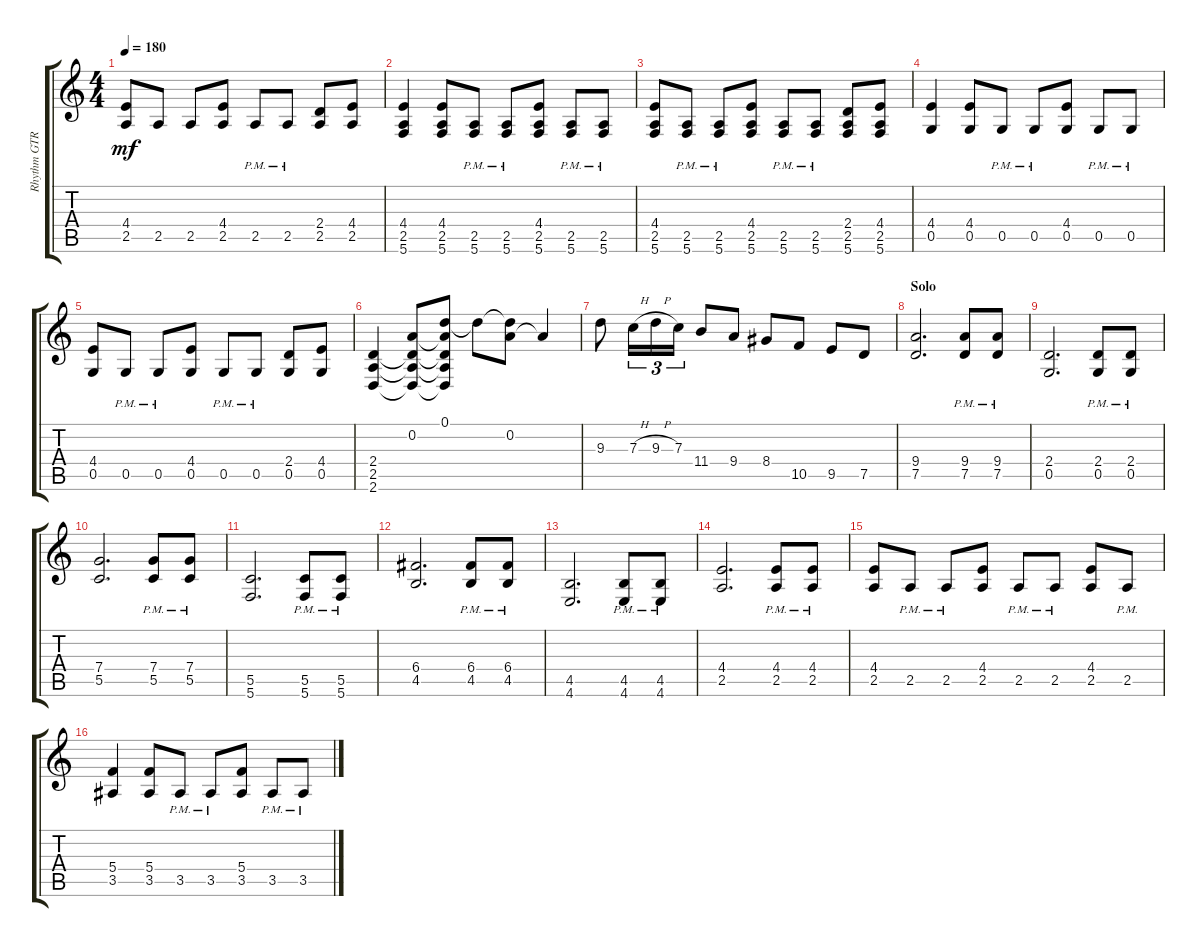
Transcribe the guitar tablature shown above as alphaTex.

\track ("Rhythm GTR 2" "Rhythm GTR") {instrument distortionguitar}
\staff {score tabs}
\tuning (D4 A3 F3 C3 G2 C2) {hide}
\ts (4 4)
\tempo 180
\clef g2
\ks aminor
(4.4 2.5).8{dy mf} 2.5.8 2.5.8 (4.4 2.5).8 2.5{pm}.8 2.5{pm}.8 (2.4 2.5).8 (4.4 2.5).8 |
(4.4 2.5 5.6).4 (4.4 2.5 5.6).8 (2.5{pm} 5.6{pm}).8 (2.5{pm} 5.6{pm}).8 (4.4 2.5 5.6).8 (2.5{pm} 5.6{pm}).8 (2.5{pm} 5.6{pm}).8 |
(4.4 2.5 5.6).8 (2.5{pm} 5.6{pm}).8 (2.5{pm} 5.6{pm}).8 (4.4 2.5 5.6).8 (2.5{pm} 5.6{pm}).8 (2.5{pm} 5.6{pm}).8 (2.4 2.5 5.6).8 (4.4 2.5 5.6).8 |
(4.4 0.5).4 (4.4 0.5).8 0.5{pm}.8 0.5{pm}.8 (4.4 0.5).8 0.5{pm}.8 0.5{pm}.8 |
(4.4 0.5).8 0.5{pm}.8 0.5{pm}.8 (4.4 0.5).8 0.5{pm}.8 0.5{pm}.8 (2.4 0.5).8 (4.4 0.5).8 |
(2.4 2.5 2.6).4 (0.2 2.4{t} 2.5{t} 2.6{t}).8 (0.1 0.2{t} 2.4{t} 2.5{t} 2.6{t}).8 0.1{t}.8 (0.1{t} 0.2).8 0.2{t}.4 |
9.3.8 7.3{h}.16{tu (3 2)} 9.3{h}.16{tu (3 2)} 7.3.16{tu (3 2)} 11.4.8 9.4.8 8.4.8 10.5.8 9.5.8 7.5.8 |
\section ("" "Solo")
(9.4 7.5).2{d} (9.4{pm} 7.5{pm}).8 (9.4{pm} 7.5{pm}).8 |
(2.4 0.5).2{d} (2.4{pm} 0.5{pm}).8 (2.4{pm} 0.5{pm}).8 |
(7.4 5.5).2{d} (7.4{pm} 5.5{pm}).8 (7.4{pm} 5.5{pm}).8 |
(5.5 5.6).2{d} (5.5{pm} 5.6{pm}).8 (5.5{pm} 5.6{pm}).8 |
(6.4 4.5).2{d} (6.4{pm} 4.5{pm}).8 (6.4{pm} 4.5{pm}).8 |
(4.5 4.6).2{d} (4.5{pm} 4.6{pm}).8 (4.5{pm} 4.6{pm}).8 |
(4.4 2.5).2{d} (4.4{pm} 2.5{pm}).8 (4.4{pm} 2.5{pm}).8 |
(4.4 2.5).8 2.5{pm}.8 2.5{pm}.8 (4.4 2.5).8 2.5{pm}.8 2.5{pm}.8 (4.4 2.5).8 2.5{pm}.8 |
(5.4 3.5).4 (5.4 3.5).8 3.5{pm}.8 3.5{pm}.8 (5.4 3.5).8 3.5{pm}.8 3.5{pm}.8
